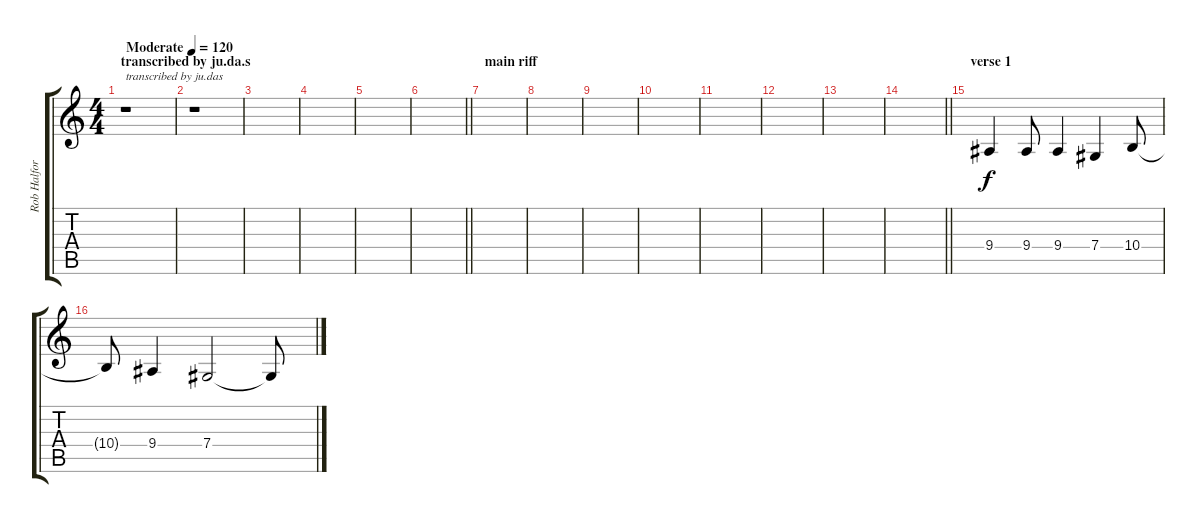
\track ("Rob Halford" "Rob Halfor") {instrument trombone}
\staff {score tabs}
\tuning (Eb4 Bb3 Gb3 Db3 Ab2 Eb2) {hide}
\ts (4 4)
\section ("" "transcribed by ju.da.s")
\tempo (120 "Moderate")
\clef g2
\ks c
r.1{txt "transcribed by ju.das" dy f instrument trombone} |
r.1 |
|
|
|
\barLineRight lightlight
|
\section ("" "main riff")
|
|
|
|
|
|
|
\barLineRight lightlight
|
\section ("" "verse 1")
9.4.4 9.4.8 9.4.4 7.4.4 10.4.8 |
10.4{t}.8 9.4.4 7.4.2 7.4{t}.8
